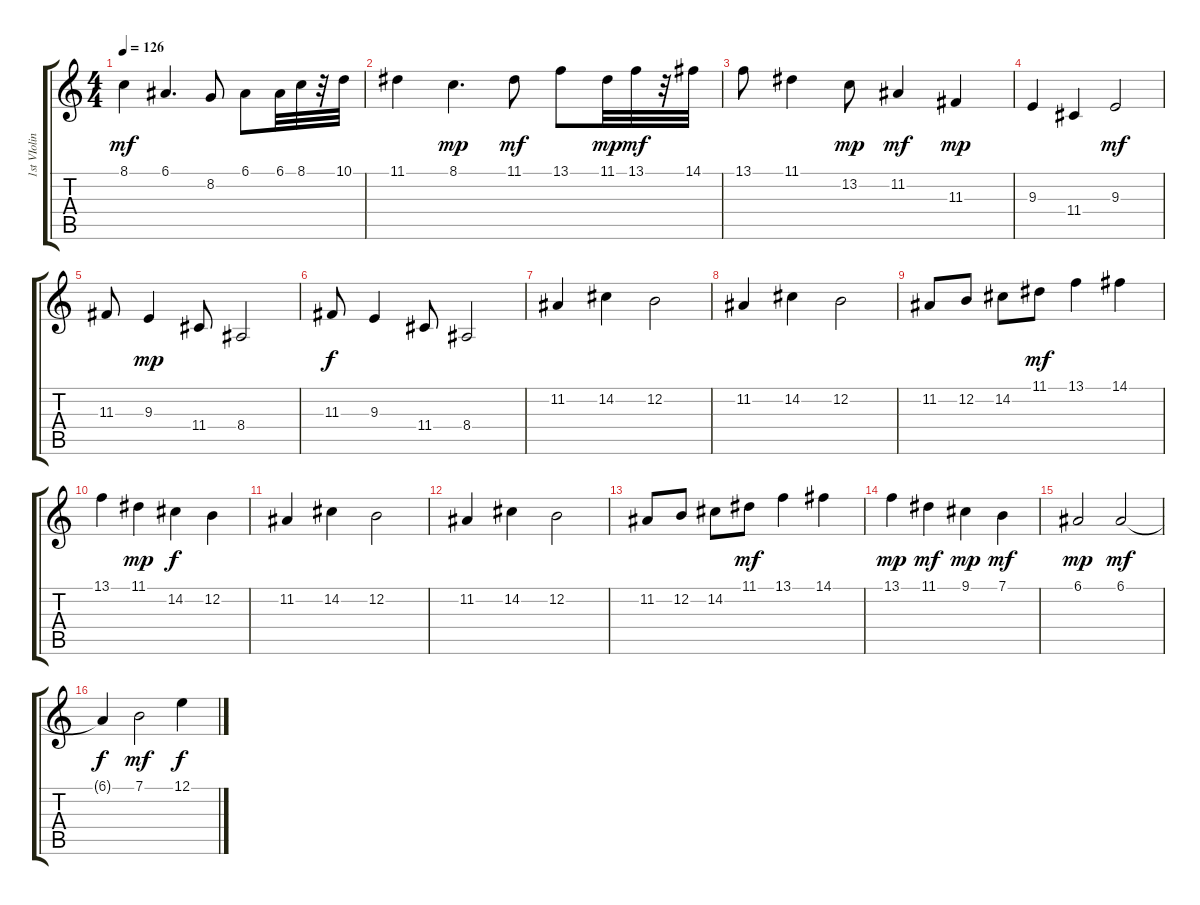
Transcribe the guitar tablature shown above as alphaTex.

\track ("1st VIolin" "1st VIolin") {instrument stringensemble1}
\staff {score tabs}
\tuning (E4 B3 G3 D3 A2 E2) {hide}
\ts (4 4)
\tempo 126
\clef g2
\ks c
8.1.4{dy mf} 6.1.4{d} 8.2.8 6.1.8 6.1.32 8.1.32 r.32 10.1.32 |
11.1.4 8.1.4{d dy mp} 11.1.8{dy mf} 13.1.8 11.1.32{dy mp} 13.1.32{dy mf} r.32 14.1.32 |
13.1.8 11.1.4 13.2.8{dy mp} 11.2.4{dy mf} 11.3.4{dy mp} |
9.3.4 11.4.4 9.3.2{dy mf} |
11.3.8 9.3.4{dy mp} 11.4.8 8.4.2 |
11.3.8{dy f} 9.3.4 11.4.8 8.4.2 |
11.2.4 14.2.4 12.2.2 |
11.2.4 14.2.4 12.2.2 |
11.2.8 12.2.8 14.2.8 11.1.8{dy mf} 13.1.4 14.1.4 |
13.1.4 11.1.4{dy mp} 14.2.4{dy f} 12.2.4 |
11.2.4 14.2.4 12.2.2 |
11.2.4 14.2.4 12.2.2 |
11.2.8 12.2.8 14.2.8 11.1.8{dy mf} 13.1.4 14.1.4 |
13.1.4{dy mp} 11.1.4{dy mf} 9.1.4{dy mp} 7.1.4{dy mf} |
6.1.2{dy mp} 6.1.2{dy mf} |
6.1{t}.4{dy f} 7.1.2{dy mf} 12.1.4{dy f}
